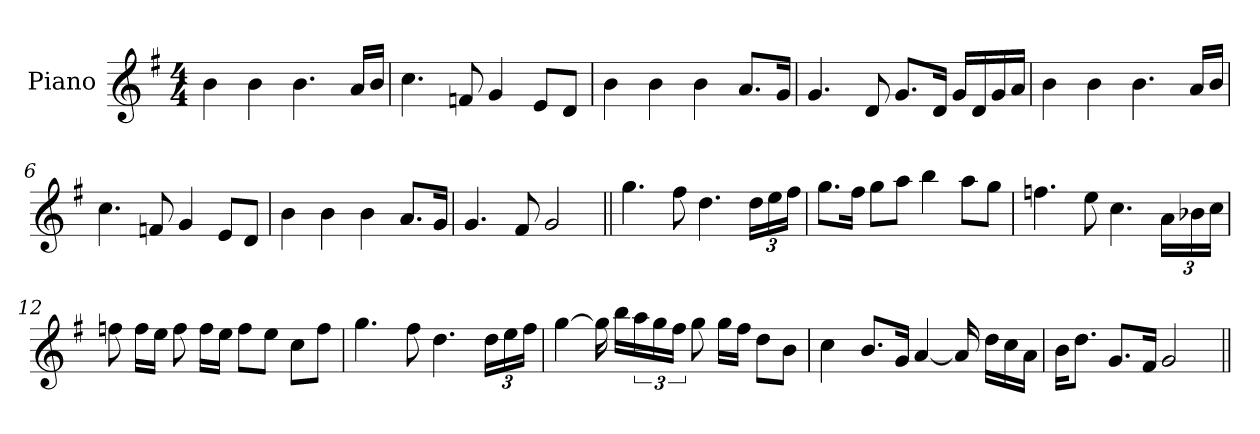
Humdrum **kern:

**kern
*part1
*staff1
*I"Piano
*I'Pno
*clefG2
*k[f#]
*G:
*M4/4
=1
4b\
4b\
4.b\
16a/LL
16b/JJ
=2
4.cc\
8fn/
4g/
8e/L
8d/J
=3
4b\
4b\
4b\
8.a/L
16g/Jk
=4
4.g/
8d/
8.g/L
16d/Jk
16g/LL
16d/
16g/
16a/JJ
=5
4b\
4b\
4.b\
16a/LL
16b/JJ
=6
4.cc\
8fn/
4g/
8e/L
8d/J
=7
4b\
4b\
4b\
8.a/L
16g/Jk
=8
4.g/
8f#/
2g/
=9||
4.gg\
8ff#\
4.dd\
24dd\LL
24ee\
24ff#\JJ
=10
8.gg\L
16ff#\Jk
8gg\L
8aa\J
4bb\
8aa\L
8gg\J
=11
4.ffn\
8ee\
4.cc\
24a\LL
24b-X\
24cc\JJ
=12
8ffn\
16ff\LL
16ee\JJ
8ff\
16ff\LL
16ee\JJ
8ff\L
8ee\J
8cc\L
8ff\J
=13
4.gg\
8ff#\
4.dd\
24dd\LL
24ee\
24ff#\JJ
=14
[4gg\
16gg\]
16bb\LL
24aa\
24gg\
24ff#\JJ
8gg\
16gg\LL
16ff#\JJ
8dd\L
8b\J
=15
4cc\
8.b/L
16g/Jk
[4a/
16a/]
16dd\LL
16cc\
16a\JJ
=16
16b\KL
8.dd\J
8.g/L
16f#/Jk
2g/
=||
*-
